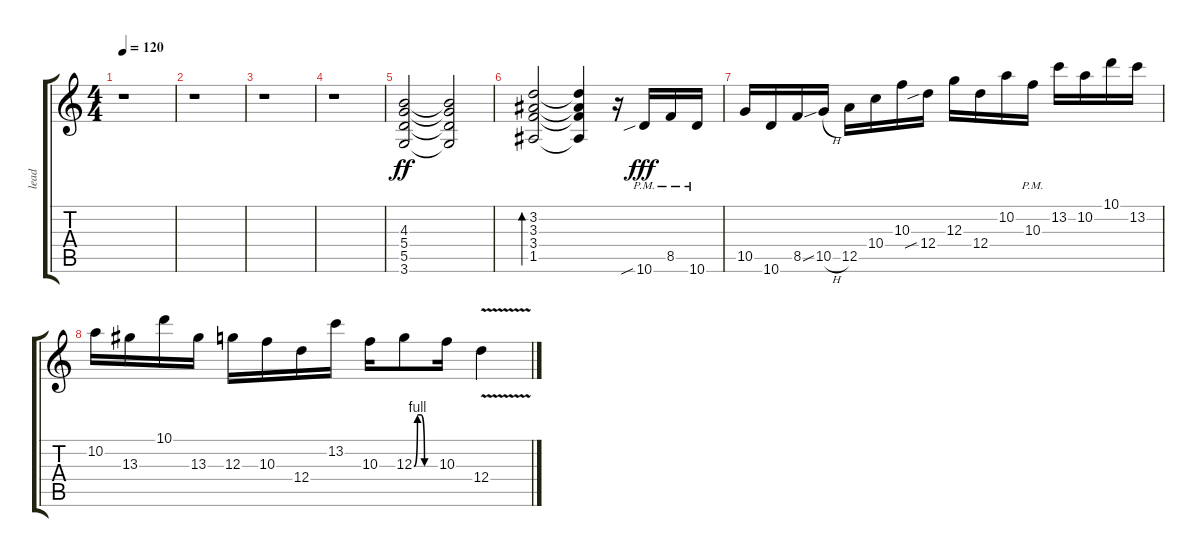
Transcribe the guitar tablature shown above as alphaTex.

\track ("lead" "lead") {instrument overdrivenguitar}
\staff {score tabs}
\tuning (E4 B3 G3 D3 A2 E2) {hide}
\ts (4 4)
\tempo 120
\clef g2
\ks c
r.1{dy fff} |
r.1 |
r.1 |
r.1 |
(4.3 5.4 5.5 3.6).2{dy ff} (4.3{t} 5.4{t} 5.5{t} 3.6{t}).2 |
(3.2 3.3 3.4 1.5).2{bd 30} (3.2{t} 3.3{t} 3.4{t} 1.5{t}).4 r.16 10.6{sib pm}.16{dy fff} 8.5{pm}.16 10.6{pm}.16 |
10.5.16 10.6.16 8.5{ss}.16 10.5{h}.16 12.5.16 10.4.16 10.3.16 12.4{sib}.16 12.3.16 12.4.16 10.2.16 10.3{pm}.16 13.2.16 10.2.16 10.1.16 13.2.16 |
10.2.16 13.3.16 10.1.16 13.3.16 12.3.16 10.3.16 12.4.16 13.2.16 10.3.16 12.3{be (custom 0 0 10 4 20 4 30 0 60 0)}.8 10.3.16 12.4{v}.4
